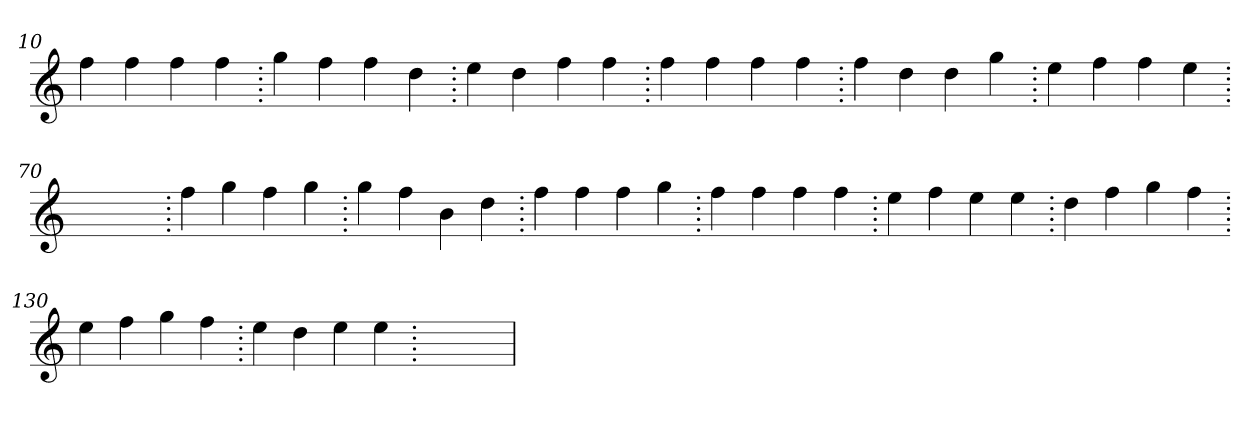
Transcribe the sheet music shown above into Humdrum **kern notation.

**kern
*part1
*staff1
*clefG2
=10.
4ff
4ff
4ff
4ff
=20.
4gg
4ff
4ff
4dd
=30.
4ee
4dd
4ff
4ff
=40.
4ff
4ff
4ff
4ff
=50.
4ff
4dd
4dd
4gg
=60.
4ee
4ff
4ff
4ee
=70.
1ryy
=70.
4ff
4gg
4ff
4gg
=80.
4gg
4ff
4b
4dd
=90.
4ff
4ff
4ff
4gg
=100.
4ff
4ff
4ff
4ff
=110.
4ee
4ff
4ee
4ee
=120.
4dd
4ff
4gg
4ff
=130.
4ee
4ff
4gg
4ff
=140.
4ee
4dd
4ee
4ee
=150.
1ryy
=
*-
